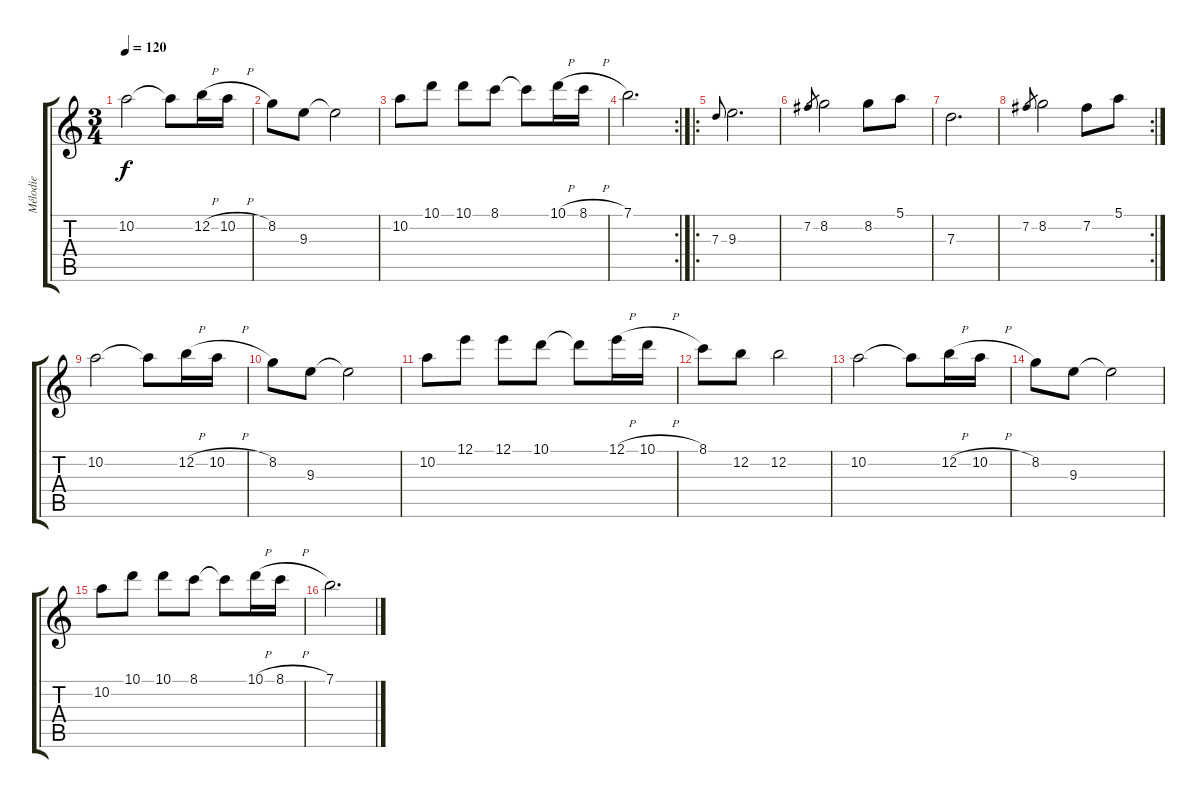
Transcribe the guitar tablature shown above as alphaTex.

\track ("Mélodie" "Mélodie") {instrument overdrivenguitar}
\staff {score tabs}
\tuning (E4 B3 G3 D3 A2 E2) {hide}
\ts (3 4)
\tempo 120
\clef g2
\ks c
10.2.2{dy f} 10.2{t}.8 12.2{h}.16 10.2{h}.16 |
8.2.8 9.3.8 9.3{t}.2 |
10.2.8 10.1.8 10.1.8 8.1.8 8.1{t}.8 10.1{h}.16 8.1{h}.16 |
\rc 2
7.1.2{d} |
\ro
7.3.8{gr onbeat} 9.3.2{d} |
7.2.8{gr} 8.2.2 8.2.8 5.1.8 |
7.3.2{d} |
\rc 2
7.2.8{gr} 8.2.2 7.2.8 5.1.8 |
10.2.2 10.2{t}.8 12.2{h}.16 10.2{h}.16 |
8.2.8 9.3.8 9.3{t}.2 |
10.2.8 12.1.8 12.1.8 10.1.8 10.1{t}.8 12.1{h}.16 10.1{h}.16 |
8.1.8 12.2.8 12.2.2 |
10.2.2 10.2{t}.8 12.2{h}.16 10.2{h}.16 |
8.2.8 9.3.8 9.3{t}.2 |
10.2.8 10.1.8 10.1.8 8.1.8 8.1{t}.8 10.1{h}.16 8.1{h}.16 |
7.1.2{d}
